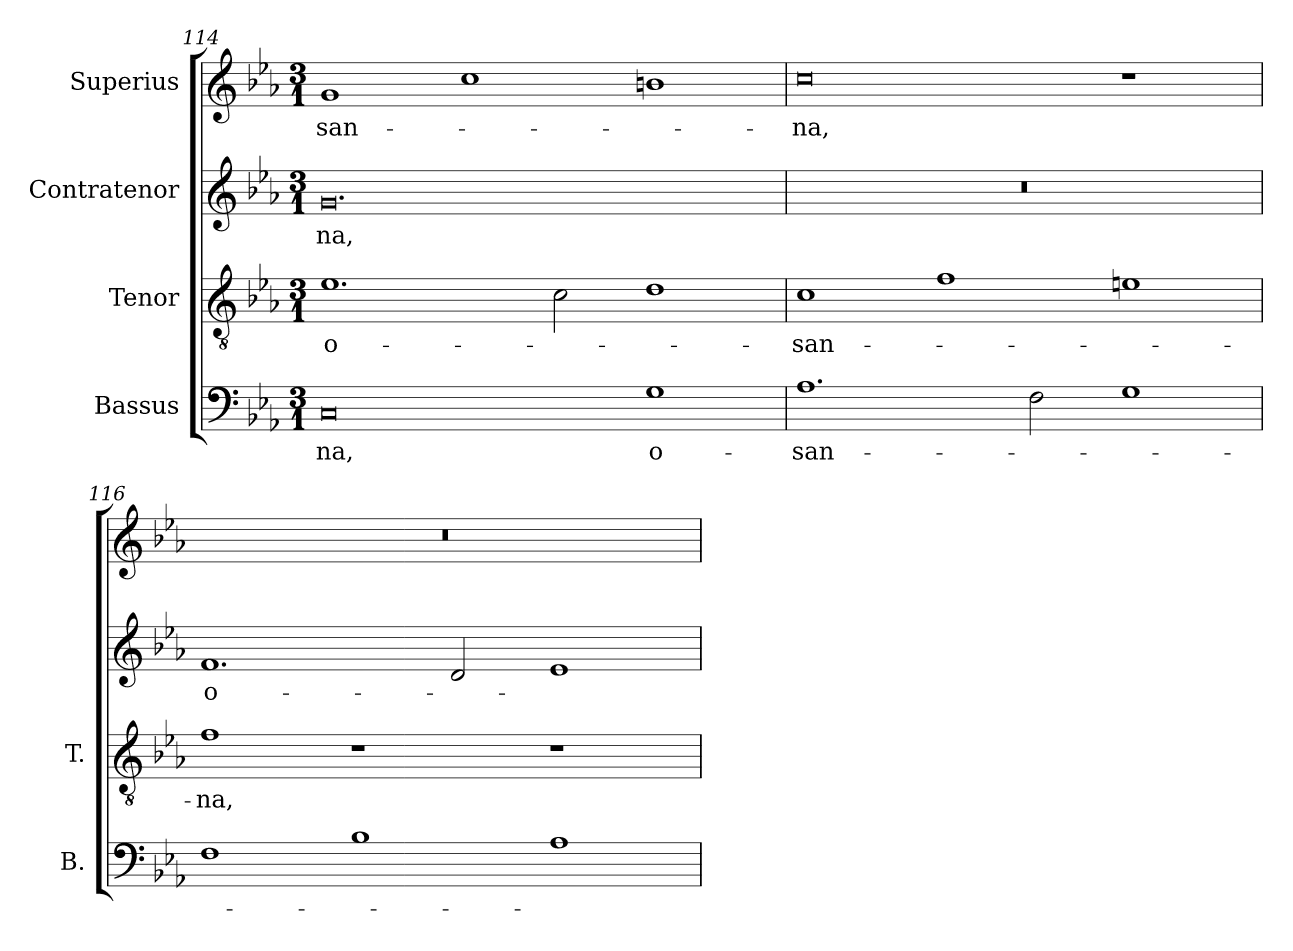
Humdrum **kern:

**kern	**text	**kern	**text	**kern	**text	**kern	**text
*part4	*part4	*part3	*part3	*part2	*part2	*part1	*part1
*staff4	*staff4	*staff3	*staff3	*staff2	*staff2	*staff1	*staff1
*I"Bassus	*	*I"Tenor	*	*I"Contratenor	*	*I"Superius	*
*I'B.	*	*I'T.	*	*	*	*	*
*clefF4	*	*clefGv2	*	*clefG2	*	*clefG2	*
*	*	*ITrd7c12	*	*ITrd7c12	*	*	*
*k[b-e-a-]	*	*k[b-e-a-]	*	*k[b-e-a-]	*	*k[b-e-a-]	*
*E-:	*	*E-:	*	*E-:	*	*E-:	*
*M3/1	*	*M3/1	*	*M3/1	*	*M3/1	*
=114	=114	=114	=114	=114	=114	=114	=114
!	!LO:LY:b:color=#000000	!	!	!	!	!	!
!	!	!	!LO:LY:b:color=#000000	!	!	!	!
!	!	!	!	!	!LO:LY:b:color=#000000	!	!
!	!	!	!	!	!	!	!LO:LY:b:color=#000000
0Ci	-na,	1.E-i	o-	0.Gi	-na,	1gi	-san-
.	.	.	.	.	.	1cci	.
.	.	2Ci\	.	.	.	.	.
!	!LO:LY:b:color=#000000	!	!	!	!	!	!
1Gi	o-	1Di	.	.	.	1bi	.
=115	=115	=115	=115	=115	=115	=115	=115
!	!LO:LY:b:color=#000000	!	!	!	!	!	!
!	!	!	!LO:LY:b:color=#000000	!LO:N:vis=1	!	!	!
!	!	!	!	!	!	!	!LO:LY:b:color=#000000
1.A-i	-san-	1Ci	-san-	0.r	.	0cci	-na,
.	.	1Fi	.	.	.	.	.
2Fi\	.	.	.	.	.	.	.
1Gi	.	1Ei	.	.	.	1r	.
!!LO:LB:g=z
=116	=116	=116	=116	=116	=116	=116	=116
!	!	!	!LO:LY:b:color=#000000	!	!	!	!
!	!	!	!	!	!LO:LY:b:color=#000000	!LO:N:vis=1	!
1Fi	.	1Fi	-na,	1.Fi	o-	0.r	.
1B-i	.	1r	.	.	.	.	.
.	.	.	.	2Di/	.	.	.
1A-i	.	1r	.	1E-i	.	.	.
=	=	=	=	=	=	=	=
*-	*-	*-	*-	*-	*-	*-	*-
